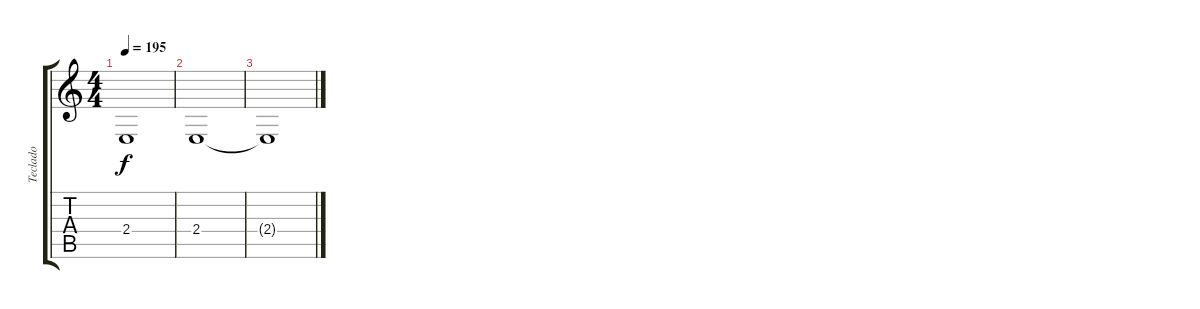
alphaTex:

\track ("Teclado" "Teclado") {instrument lead1square}
\staff {score tabs}
\tuning (E4 B3 G3 D3 A2 E2) {hide}
\ts (4 4)
\tempo 195
\clef g2
\ks c
2.4.1{dy f} |
2.4.1{volume 0} |
2.4{t}.1
